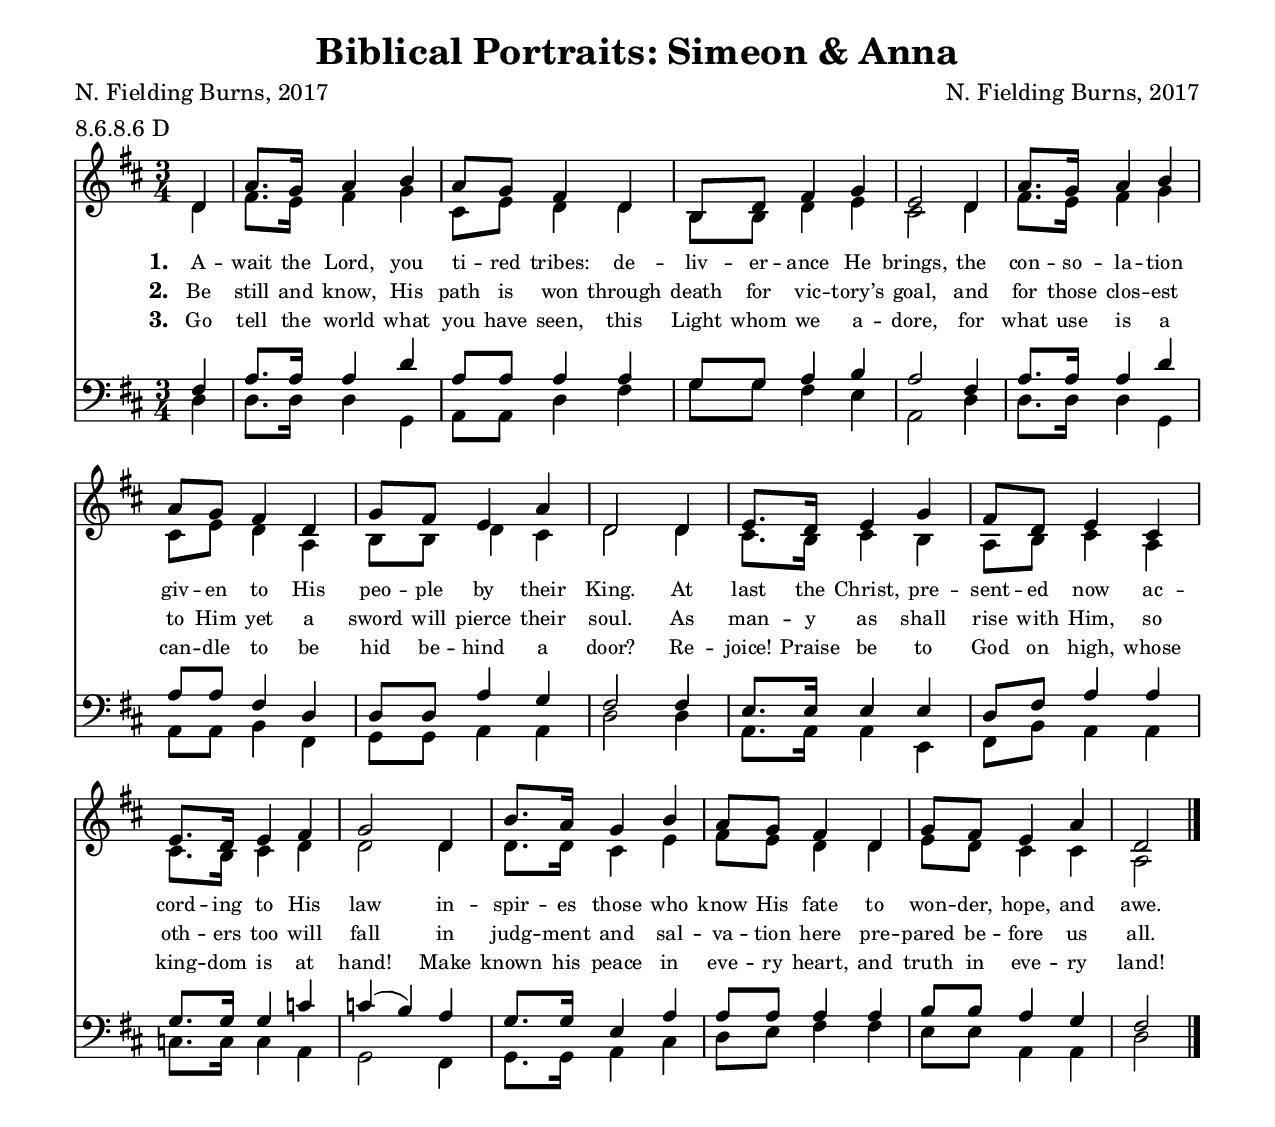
\include "hymn.ily"

\header
{
  title = "Biblical Portraits: Simeon & Anna"
  poet = "N. Fielding Burns, 2017"
  composer = "N. Fielding Burns, 2017"
  tune = "Temple Song"
  meter = "8.6.8.6 D"
}

global =
{
  \time 3/4
  \key d \major
}

stanzas = <<
  \new Lyrics \lyricsto "sopranos" {
    \set stanza = "1. "

    A -- wait the Lord, you ti -- red tribes:
    de -- liv -- er -- ance He brings,
    the con -- so -- la -- tion giv -- en to
    His peo -- ple by their King.
    At last the Christ, pre -- sent -- ed now
    ac -- cord -- ing to His law
    in -- spir -- es those who know His fate
    to won -- der, hope, and awe.
  }

  \new Lyrics \lyricsto "sopranos" {
    \set stanza = "2. "

    Be still and know, His path is won
    through death for vic -- tory’s goal,
    and for those clos -- est to Him yet
    a sword will pierce their soul.
    As man -- y as shall rise with Him,
    so oth -- ers too will fall
    in judg -- ment and sal -- va -- tion here
    pre -- pared be -- fore us all.
  }

  \new Lyrics \lyricsto "sopranos" {
    \set stanza = "3. "

    Go tell the world what you have seen,
    this Light whom we a -- dore,
    for what use is a can -- dle to
    be hid be -- hind a door?
    Re -- joice! Praise be to God on high,
    whose king -- dom is at hand!
    Make known his peace in eve -- ry heart,
    and truth in eve -- ry land!
  }
>>

soprano = \relative c' {
  \partial 4

  d4
  a'8. g16 a4 b
  a8 g fis4 d
  b8 d fis4 g
  e2

  d4
  a'8. g16 a4 b
  a8 g fis4 d
  g8 fis e4 a
  d,2

  d4
  e8. d16 e4 g
  fis8 d e4 cis
  e8. d16 e4 fis
  g2

  d4
  b'8. a16 g4 b
  a8 g fis4 d
  g8 fis e4 a
  d,2

  \bar "|."
}

alto = \relative c' {
  d4
  fis8. e16 fis4 g
  cis,8 e d4 d
  b8 b d4 e
  cis2

  d4
  fis8. e16 fis4 g
  cis,8 e d4 a
  b8 b d4 cis
  d2

  d4
  cis8. b16 cis4 b
  a8 b cis4 a
  cis8. b16 cis4 d
  d2

  d4
  d8. d16 cis4 e
  fis8 e d4 d
  e8 d cis4 cis
  a2
}

tenor = \relative c {
  fis4
  a8. a16 a4 d
  a8 a a4 a
  g8 g a4 b
  a2

  fis4
  a8. a16 a4 d
  a8 a fis4 d
  d8 d a'4 g
  fis2

  fis4
  e8. e16 e4 e
  d8 fis a4 a
  g8. g16 g4 c
  c( b)

  a4
  g8. g16 e4 a
  a8 a a4 a
  b8 b a4 g
  fis2
}

bass = \relative c {
  d4
  d8. d16 d4 g,
  a8 a d4 fis
  g8 g fis4 e
  a,2

  d4
  d8. d16 d4 g,
  a8 a b4 fis
  g8 g a4 a
  d2

  d4
  a8. a16 a4 e
  fis8 b a4 a
  c8. c16 c4 a
  g2

  fis4
  g8. g16 a4 cis
  d8 e fis4 fis
  e8 e a,4 a
  d2
}

\include "hymn-template.ily"
